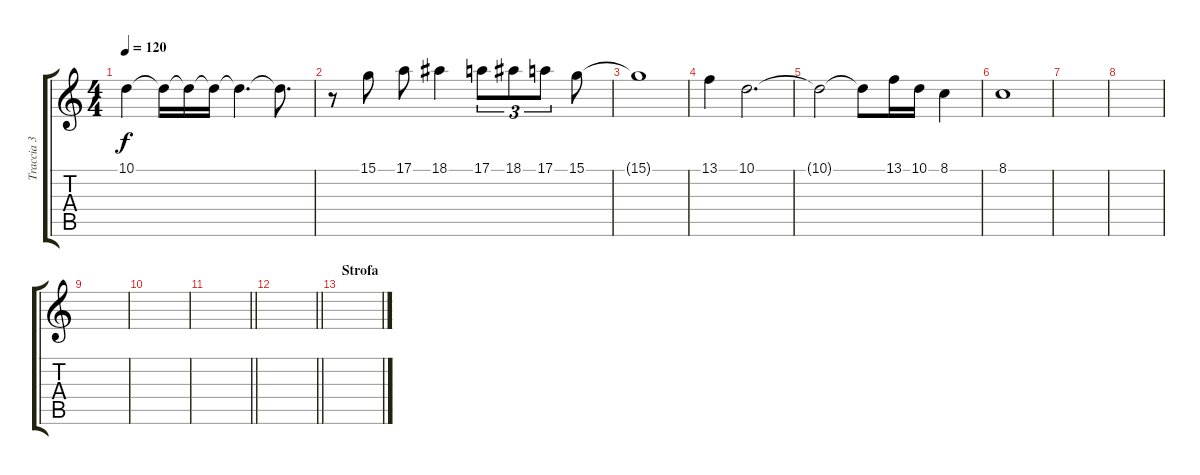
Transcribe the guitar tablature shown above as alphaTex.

\track ("Traccia 3" "Traccia 3") {instrument violin}
\staff {score tabs}
\tuning (E4 B3 G3 D3 A2 E2) {hide}
\ts (4 4)
\tempo 120
\clef g2
\ks c
10.1{t}.4{dy f} 10.1{t}.16 10.1{t}.16 10.1{t}.16 10.1{t}.4{d} 10.1{t}.8{d} |
r.8 15.1.8 17.1.8 18.1.4 17.1.8{tu (3 2)} 18.1.8{tu (3 2)} 17.1.8{tu (3 2)} 15.1.8 |
15.1{t}.1 |
13.1.4 10.1.2{d} |
10.1{t}.2 10.1{t}.8 13.1.16 10.1.16 8.1.4 |
8.1.1 |
|
|
|
|
\barLineRight lightlight
|
\barLineRight lightlight
|
\section ("" "Strofa")
